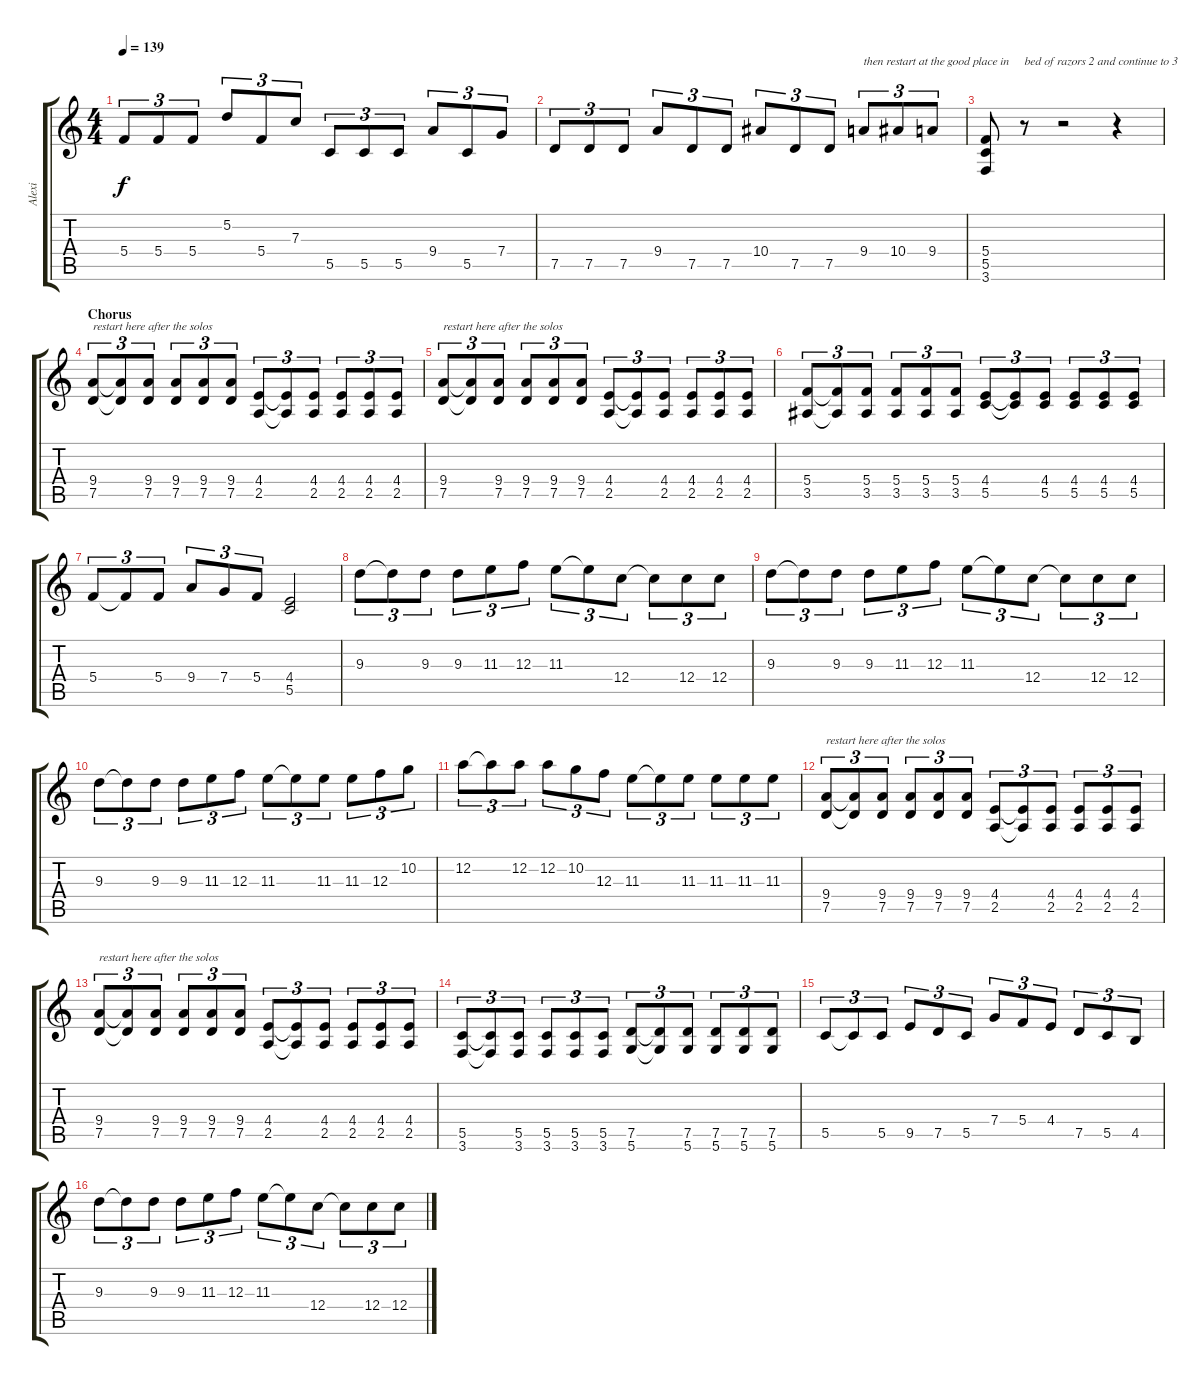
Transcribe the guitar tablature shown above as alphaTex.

\track ("Alexi" "Alexi") {instrument distortionguitar}
\staff {score tabs}
\tuning (D4 A3 F3 C3 G2 D2) {hide}
\ts (4 4)
\tempo 139
\clef g2
\ks c
5.4.8{tu (3 2) dy f} 5.4.8{tu (3 2)} 5.4.8{tu (3 2)} 5.2.8{tu (3 2)} 5.4.8{tu (3 2)} 7.3.8{tu (3 2)} 5.5.8{tu (3 2)} 5.5.8{tu (3 2)} 5.5.8{tu (3 2)} 9.4.8{tu (3 2)} 5.5.8{tu (3 2)} 7.4.8{tu (3 2)} |
7.5.8{tu (3 2)} 7.5.8{tu (3 2)} 7.5.8{tu (3 2)} 9.4.8{tu (3 2)} 7.5.8{tu (3 2)} 7.5.8{tu (3 2)} 10.4.8{tu (3 2)} 7.5.8{tu (3 2)} 7.5.8{tu (3 2)} 9.4.8{tu (3 2) txt "then restart at the good place in"} 10.4.8{tu (3 2)} 9.4.8{tu (3 2)} |
(5.4 5.5 3.6).8 r.8{txt "bed of razors 2 and continue to 3"} r.2 r.4 |
\section ("" "Chorus")
(9.4 7.5).8{tu (3 2) txt "restart here after the solos"} (9.4{t} 7.5{t}).8{tu (3 2)} (9.4 7.5).8{tu (3 2)} (9.4 7.5).8{tu (3 2)} (9.4 7.5).8{tu (3 2)} (9.4 7.5).8{tu (3 2)} (4.4 2.5).8{tu (3 2)} (4.4{t} 2.5{t}).8{tu (3 2)} (4.4 2.5).8{tu (3 2)} (4.4 2.5).8{tu (3 2)} (4.4 2.5).8{tu (3 2)} (4.4 2.5).8{tu (3 2)} |
(9.4 7.5).8{tu (3 2) txt "restart here after the solos"} (9.4{t} 7.5{t}).8{tu (3 2)} (9.4 7.5).8{tu (3 2)} (9.4 7.5).8{tu (3 2)} (9.4 7.5).8{tu (3 2)} (9.4 7.5).8{tu (3 2)} (4.4 2.5).8{tu (3 2)} (4.4{t} 2.5{t}).8{tu (3 2)} (4.4 2.5).8{tu (3 2)} (4.4 2.5).8{tu (3 2)} (4.4 2.5).8{tu (3 2)} (4.4 2.5).8{tu (3 2)} |
(5.4 3.5).8{tu (3 2)} (5.4{t} 3.5{t}).8{tu (3 2)} (5.4 3.5).8{tu (3 2)} (5.4 3.5).8{tu (3 2)} (5.4 3.5).8{tu (3 2)} (5.4 3.5).8{tu (3 2)} (4.4 5.5).8{tu (3 2)} (4.4{t} 5.5{t}).8{tu (3 2)} (4.4 5.5).8{tu (3 2)} (4.4 5.5).8{tu (3 2)} (4.4 5.5).8{tu (3 2)} (4.4 5.5).8{tu (3 2)} |
5.4.8{tu (3 2)} 5.4{t}.8{tu (3 2)} 5.4.8{tu (3 2)} 9.4.8{tu (3 2)} 7.4.8{tu (3 2)} 5.4.8{tu (3 2)} (4.4 5.5).2 |
9.3.8{tu (3 2)} 9.3{t}.8{tu (3 2)} 9.3.8{tu (3 2)} 9.3.8{tu (3 2)} 11.3.8{tu (3 2)} 12.3.8{tu (3 2)} 11.3.8{tu (3 2)} 11.3{t}.8{tu (3 2)} 12.4.8{tu (3 2)} 12.4{t}.8{tu (3 2)} 12.4.8{tu (3 2)} 12.4.8{tu (3 2)} |
9.3.8{tu (3 2)} 9.3{t}.8{tu (3 2)} 9.3.8{tu (3 2)} 9.3.8{tu (3 2)} 11.3.8{tu (3 2)} 12.3.8{tu (3 2)} 11.3.8{tu (3 2)} 11.3{t}.8{tu (3 2)} 12.4.8{tu (3 2)} 12.4{t}.8{tu (3 2)} 12.4.8{tu (3 2)} 12.4.8{tu (3 2)} |
9.3.8{tu (3 2)} 9.3{t}.8{tu (3 2)} 9.3.8{tu (3 2)} 9.3.8{tu (3 2)} 11.3.8{tu (3 2)} 12.3.8{tu (3 2)} 11.3.8{tu (3 2)} 11.3{t}.8{tu (3 2)} 11.3.8{tu (3 2)} 11.3.8{tu (3 2)} 12.3.8{tu (3 2)} 10.2.8{tu (3 2)} |
12.2.8{tu (3 2)} 12.2{t}.8{tu (3 2)} 12.2.8{tu (3 2)} 12.2.8{tu (3 2)} 10.2.8{tu (3 2)} 12.3.8{tu (3 2)} 11.3.8{tu (3 2)} 11.3{t}.8{tu (3 2)} 11.3.8{tu (3 2)} 11.3.8{tu (3 2)} 11.3.8{tu (3 2)} 11.3.8{tu (3 2)} |
(9.4 7.5).8{tu (3 2) txt "restart here after the solos"} (9.4{t} 7.5{t}).8{tu (3 2)} (9.4 7.5).8{tu (3 2)} (9.4 7.5).8{tu (3 2)} (9.4 7.5).8{tu (3 2)} (9.4 7.5).8{tu (3 2)} (4.4 2.5).8{tu (3 2)} (4.4{t} 2.5{t}).8{tu (3 2)} (4.4 2.5).8{tu (3 2)} (4.4 2.5).8{tu (3 2)} (4.4 2.5).8{tu (3 2)} (4.4 2.5).8{tu (3 2)} |
(9.4 7.5).8{tu (3 2) txt "restart here after the solos"} (9.4{t} 7.5{t}).8{tu (3 2)} (9.4 7.5).8{tu (3 2)} (9.4 7.5).8{tu (3 2)} (9.4 7.5).8{tu (3 2)} (9.4 7.5).8{tu (3 2)} (4.4 2.5).8{tu (3 2)} (4.4{t} 2.5{t}).8{tu (3 2)} (4.4 2.5).8{tu (3 2)} (4.4 2.5).8{tu (3 2)} (4.4 2.5).8{tu (3 2)} (4.4 2.5).8{tu (3 2)} |
(5.5 3.6).8{tu (3 2)} (5.5{t} 3.6{t}).8{tu (3 2)} (5.5 3.6).8{tu (3 2)} (5.5 3.6).8{tu (3 2)} (5.5 3.6).8{tu (3 2)} (5.5 3.6).8{tu (3 2)} (7.5 5.6).8{tu (3 2)} (7.5{t} 5.6{t}).8{tu (3 2)} (7.5 5.6).8{tu (3 2)} (7.5 5.6).8{tu (3 2)} (7.5 5.6).8{tu (3 2)} (7.5 5.6).8{tu (3 2)} |
5.5.8{tu (3 2)} 5.5{t}.8{tu (3 2)} 5.5.8{tu (3 2)} 9.5.8{tu (3 2)} 7.5.8{tu (3 2)} 5.5.8{tu (3 2)} 7.4.8{tu (3 2)} 5.4.8{tu (3 2)} 4.4.8{tu (3 2)} 7.5.8{tu (3 2)} 5.5.8{tu (3 2)} 4.5.8{tu (3 2)} |
9.3.8{tu (3 2)} 9.3{t}.8{tu (3 2)} 9.3.8{tu (3 2)} 9.3.8{tu (3 2)} 11.3.8{tu (3 2)} 12.3.8{tu (3 2)} 11.3.8{tu (3 2)} 11.3{t}.8{tu (3 2)} 12.4.8{tu (3 2)} 12.4{t}.8{tu (3 2)} 12.4.8{tu (3 2)} 12.4.8{tu (3 2)}
